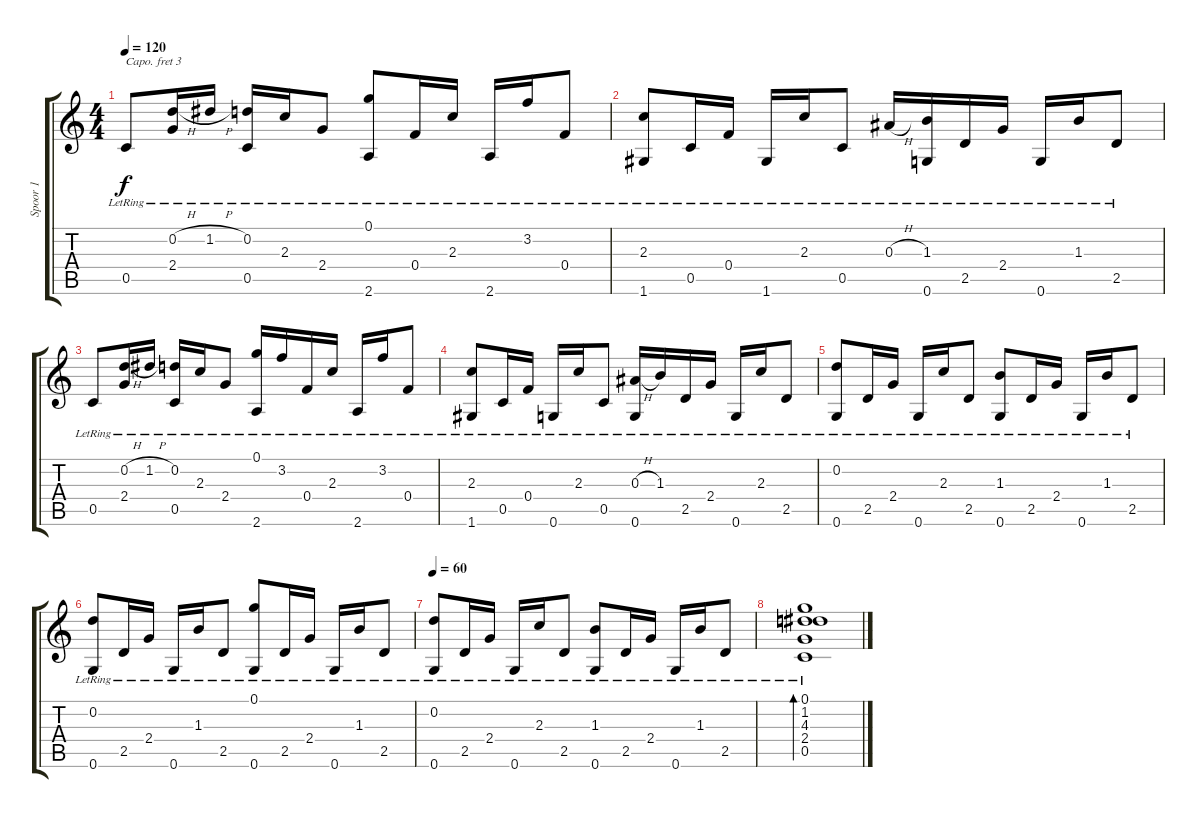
\track ("Spoor 1" "Spoor 1") {instrument acousticguitarsteel}
\staff {score tabs}
\capo 3
\tuning (E4 B3 G3 D3 A2 E2) {hide}
\ts (4 4)
\tempo 120
\clef g2
\ks c
0.5{lr}.8{dy f} (0.2{h lr} 2.4{lr}).16 1.2{h lr}.16 (0.2{lr} 0.5{lr}).16 2.3{lr}.16 2.4{lr}.8 (0.1{lr} 2.6{lr}).8 0.4{lr}.16 2.3{lr}.16 2.6{lr}.16 3.2{lr}.16 0.4{lr}.8 |
(2.3{lr} 1.6{lr}).8 0.5{lr}.16 0.4{lr}.16 1.6{lr}.16 2.3{lr}.16 0.5{lr}.8 0.3{h lr}.16 (1.3{lr} 0.6{lr}).16 2.5{lr}.16 2.4{lr}.16 0.6{lr}.16 1.3{lr}.16 2.5{lr}.8 |
0.5{lr}.8 (0.2{h lr} 2.4{lr}).16 1.2{h lr}.16 (0.2{lr} 0.5{lr}).16 2.3{lr}.16 2.4{lr}.8 (0.1{lr} 2.6{lr}).16 3.2{lr}.16 0.4{lr}.16 2.3{lr}.16 2.6{lr}.16 3.2{lr}.16 0.4{lr}.8 |
(2.3{lr} 1.6{lr}).8 0.5{lr}.16 0.4{lr}.16 0.6{lr}.16 2.3{lr}.16 0.5{lr}.8 (0.3{h lr} 0.6).16 1.3{lr}.16 2.5{lr}.16 2.4{lr}.16 0.6{lr}.16 2.3{lr}.16 2.5{lr}.8 |
(0.2{lr} 0.6{lr}).8 2.5{lr}.16 2.4{lr}.16 0.6{lr}.16 2.3{lr}.16 2.5{lr}.8 (1.3{lr} 0.6{lr}).8 2.5{lr}.16 2.4{lr}.16 0.6{lr}.16 1.3{lr}.16 2.5{lr}.8 |
(0.2{lr} 0.6{lr}).8 2.5{lr}.16 2.4{lr}.16 0.6{lr}.16 1.3{lr}.16 2.5{lr}.8 (0.1{lr} 0.6{lr}).8 2.5{lr}.16 2.4{lr}.16 0.6{lr}.16 1.3{lr}.16 2.5{lr}.8 |
\tempo 60
(0.2{lr} 0.6{lr}).8 2.5{lr}.16 2.4{lr}.16 0.6{lr}.16 2.3{lr}.16 2.5{lr}.8 (1.3{lr} 0.6{lr}).8 2.5{lr}.16 2.4{lr}.16 0.6{lr}.16 1.3{lr}.16 2.5{lr}.8 |
(0.1{lr} 1.2{lr} 4.3{lr} 2.4{lr} 0.5{lr}).1{bd 480}
